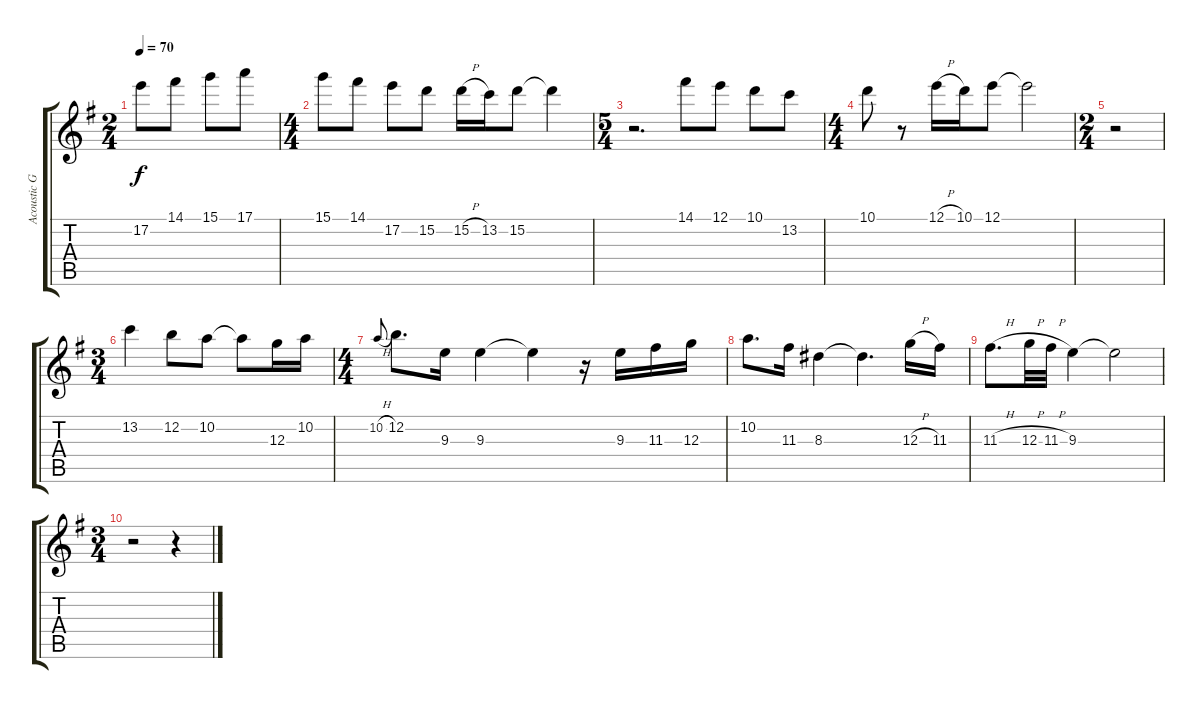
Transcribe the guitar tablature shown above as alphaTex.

\track ("Acoustic Guitar" "Acoustic G") {instrument acousticguitarnylon}
\staff {score tabs}
\tuning (E4 B3 G3 D3 A2 E2) {hide}
\ts (2 4)
\tempo 70
\clef g2
\ks eminor
17.2.8{dy f} 14.1.8 15.1.8 17.1.8 |
\ts (4 4)
15.1.8 14.1.8 17.2.8 15.2.8 15.2{h}.16 13.2.16 15.2.8 15.2{t}.4 |
\ts (5 4)
r.2{d} 14.1.8 12.1.8 10.1.8 13.2.8 |
\ts (4 4)
10.1.8 r.8 12.1{h}.16 10.1.16 12.1.8 12.1{t}.2 |
\ts (2 4)
r.2 |
\ts (3 4)
13.2.4 12.2.8 10.2.8 10.2{t}.8 12.3.16 10.2.16 |
\ts (4 4)
10.2{h}.8{gr onbeat} 12.2.8{d} 9.3.16 9.3.4 9.3{t}.4 r.16 9.3.16 11.3.16 12.3.16 |
10.2.8{d} 11.3.16 8.3.4 8.3{t}.4{d} 12.3{h}.16 11.3.16 |
11.3{h}.8{d} 12.3{h}.32 11.3{h}.32 9.3.4 9.3{t}.2 |
\ts (3 4)
r.2 r.4
